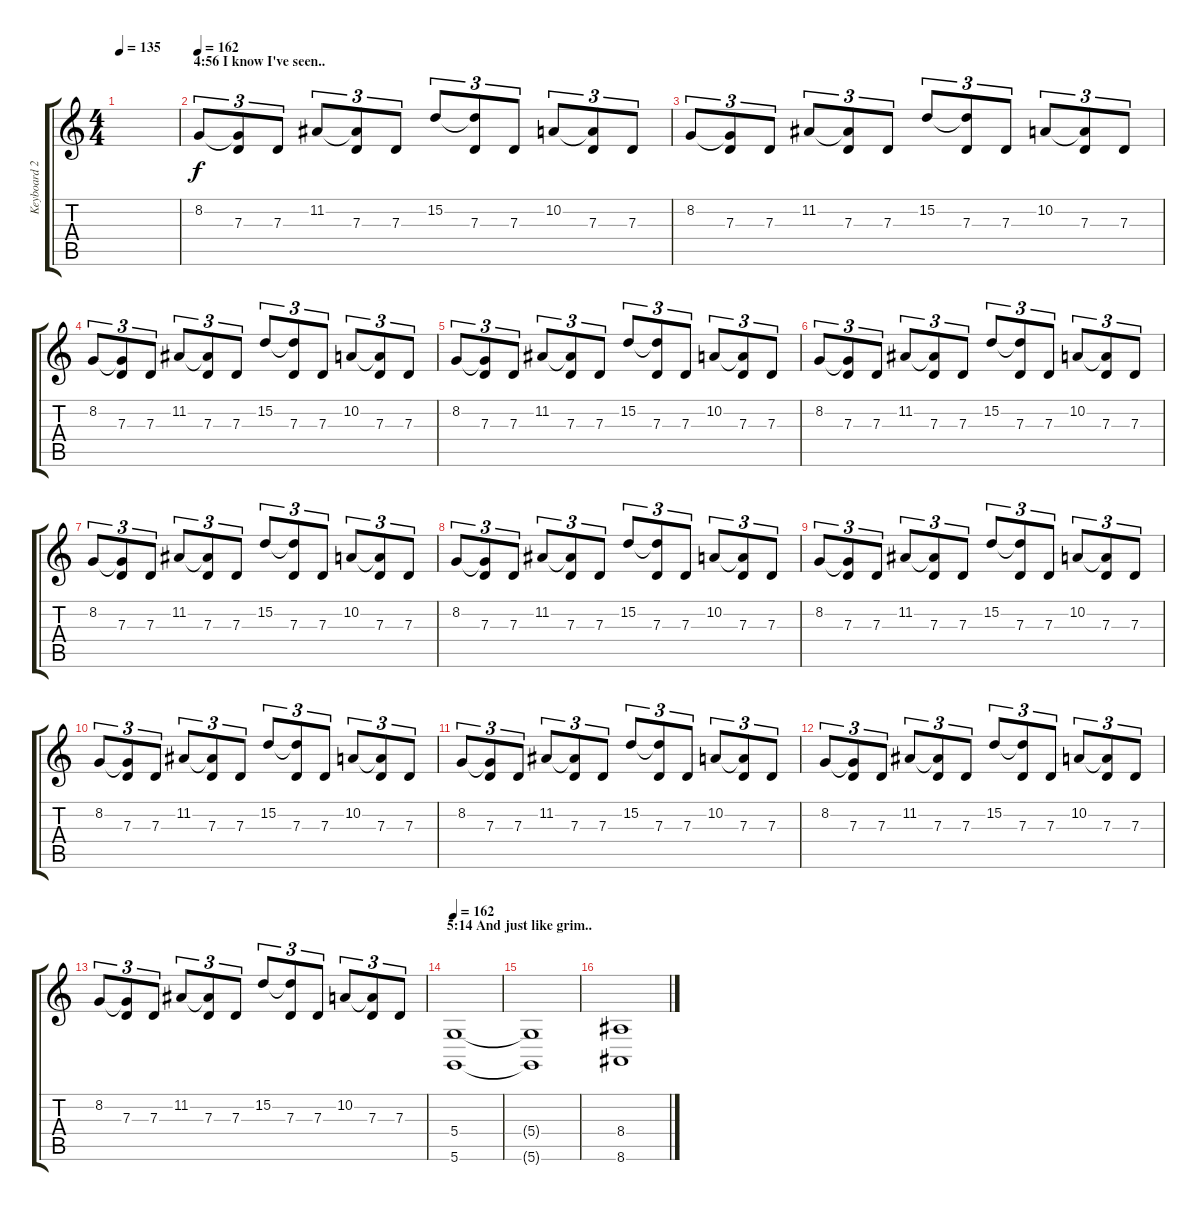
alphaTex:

\track ("Keyboard 2" "Keyboard 2") {instrument brightacousticpiano}
\staff {score tabs}
\tuning (E4 B3 G3 D3 A2 D2) {hide}
\ts (4 4)
\tempo 135
\clef g2
\ks c
|
\section ("" "4:56 I know I've seen..")
\tempo 162
8.2.8{tu (3 2) volume 13 instrument drawbarorgan} (8.2{t} 7.3).8{tu (3 2)} 7.3.8{tu (3 2)} 11.2.8{tu (3 2)} (11.2{t} 7.3).8{tu (3 2)} 7.3.8{tu (3 2)} 15.2.8{tu (3 2)} (15.2{t} 7.3).8{tu (3 2)} 7.3.8{tu (3 2)} 10.2.8{tu (3 2)} (10.2{t} 7.3).8{tu (3 2)} 7.3.8{tu (3 2)} |
8.2.8{tu (3 2)} (8.2{t} 7.3).8{tu (3 2)} 7.3.8{tu (3 2)} 11.2.8{tu (3 2)} (11.2{t} 7.3).8{tu (3 2)} 7.3.8{tu (3 2)} 15.2.8{tu (3 2)} (15.2{t} 7.3).8{tu (3 2)} 7.3.8{tu (3 2)} 10.2.8{tu (3 2)} (10.2{t} 7.3).8{tu (3 2)} 7.3.8{tu (3 2)} |
8.2.8{tu (3 2)} (8.2{t} 7.3).8{tu (3 2)} 7.3.8{tu (3 2)} 11.2.8{tu (3 2)} (11.2{t} 7.3).8{tu (3 2)} 7.3.8{tu (3 2)} 15.2.8{tu (3 2)} (15.2{t} 7.3).8{tu (3 2)} 7.3.8{tu (3 2)} 10.2.8{tu (3 2)} (10.2{t} 7.3).8{tu (3 2)} 7.3.8{tu (3 2)} |
8.2.8{tu (3 2)} (8.2{t} 7.3).8{tu (3 2)} 7.3.8{tu (3 2)} 11.2.8{tu (3 2)} (11.2{t} 7.3).8{tu (3 2)} 7.3.8{tu (3 2)} 15.2.8{tu (3 2)} (15.2{t} 7.3).8{tu (3 2)} 7.3.8{tu (3 2)} 10.2.8{tu (3 2)} (10.2{t} 7.3).8{tu (3 2)} 7.3.8{tu (3 2)} |
8.2.8{tu (3 2)} (8.2{t} 7.3).8{tu (3 2)} 7.3.8{tu (3 2)} 11.2.8{tu (3 2)} (11.2{t} 7.3).8{tu (3 2)} 7.3.8{tu (3 2)} 15.2.8{tu (3 2)} (15.2{t} 7.3).8{tu (3 2)} 7.3.8{tu (3 2)} 10.2.8{tu (3 2)} (10.2{t} 7.3).8{tu (3 2)} 7.3.8{tu (3 2)} |
8.2.8{tu (3 2)} (8.2{t} 7.3).8{tu (3 2)} 7.3.8{tu (3 2)} 11.2.8{tu (3 2)} (11.2{t} 7.3).8{tu (3 2)} 7.3.8{tu (3 2)} 15.2.8{tu (3 2)} (15.2{t} 7.3).8{tu (3 2)} 7.3.8{tu (3 2)} 10.2.8{tu (3 2)} (10.2{t} 7.3).8{tu (3 2)} 7.3.8{tu (3 2)} |
8.2.8{tu (3 2)} (8.2{t} 7.3).8{tu (3 2)} 7.3.8{tu (3 2)} 11.2.8{tu (3 2)} (11.2{t} 7.3).8{tu (3 2)} 7.3.8{tu (3 2)} 15.2.8{tu (3 2)} (15.2{t} 7.3).8{tu (3 2)} 7.3.8{tu (3 2)} 10.2.8{tu (3 2)} (10.2{t} 7.3).8{tu (3 2)} 7.3.8{tu (3 2)} |
8.2.8{tu (3 2)} (8.2{t} 7.3).8{tu (3 2)} 7.3.8{tu (3 2)} 11.2.8{tu (3 2)} (11.2{t} 7.3).8{tu (3 2)} 7.3.8{tu (3 2)} 15.2.8{tu (3 2)} (15.2{t} 7.3).8{tu (3 2)} 7.3.8{tu (3 2)} 10.2.8{tu (3 2)} (10.2{t} 7.3).8{tu (3 2)} 7.3.8{tu (3 2)} |
8.2.8{tu (3 2)} (8.2{t} 7.3).8{tu (3 2)} 7.3.8{tu (3 2)} 11.2.8{tu (3 2)} (11.2{t} 7.3).8{tu (3 2)} 7.3.8{tu (3 2)} 15.2.8{tu (3 2)} (15.2{t} 7.3).8{tu (3 2)} 7.3.8{tu (3 2)} 10.2.8{tu (3 2)} (10.2{t} 7.3).8{tu (3 2)} 7.3.8{tu (3 2)} |
8.2.8{tu (3 2)} (8.2{t} 7.3).8{tu (3 2)} 7.3.8{tu (3 2)} 11.2.8{tu (3 2)} (11.2{t} 7.3).8{tu (3 2)} 7.3.8{tu (3 2)} 15.2.8{tu (3 2)} (15.2{t} 7.3).8{tu (3 2)} 7.3.8{tu (3 2)} 10.2.8{tu (3 2)} (10.2{t} 7.3).8{tu (3 2)} 7.3.8{tu (3 2)} |
8.2.8{tu (3 2)} (8.2{t} 7.3).8{tu (3 2)} 7.3.8{tu (3 2)} 11.2.8{tu (3 2)} (11.2{t} 7.3).8{tu (3 2)} 7.3.8{tu (3 2)} 15.2.8{tu (3 2)} (15.2{t} 7.3).8{tu (3 2)} 7.3.8{tu (3 2)} 10.2.8{tu (3 2)} (10.2{t} 7.3).8{tu (3 2)} 7.3.8{tu (3 2)} |
8.2.8{tu (3 2)} (8.2{t} 7.3).8{tu (3 2)} 7.3.8{tu (3 2)} 11.2.8{tu (3 2)} (11.2{t} 7.3).8{tu (3 2)} 7.3.8{tu (3 2)} 15.2.8{tu (3 2)} (15.2{t} 7.3).8{tu (3 2)} 7.3.8{tu (3 2)} 10.2.8{tu (3 2)} (10.2{t} 7.3).8{tu (3 2)} 7.3.8{tu (3 2)} |
\section ("" "5:14 And just like grim..")
\tempo 162
(5.4 5.6).1{volume 13 instrument stringensemble2} |
(5.4{t} 5.6{t}).1 |
(8.4 8.6).1
